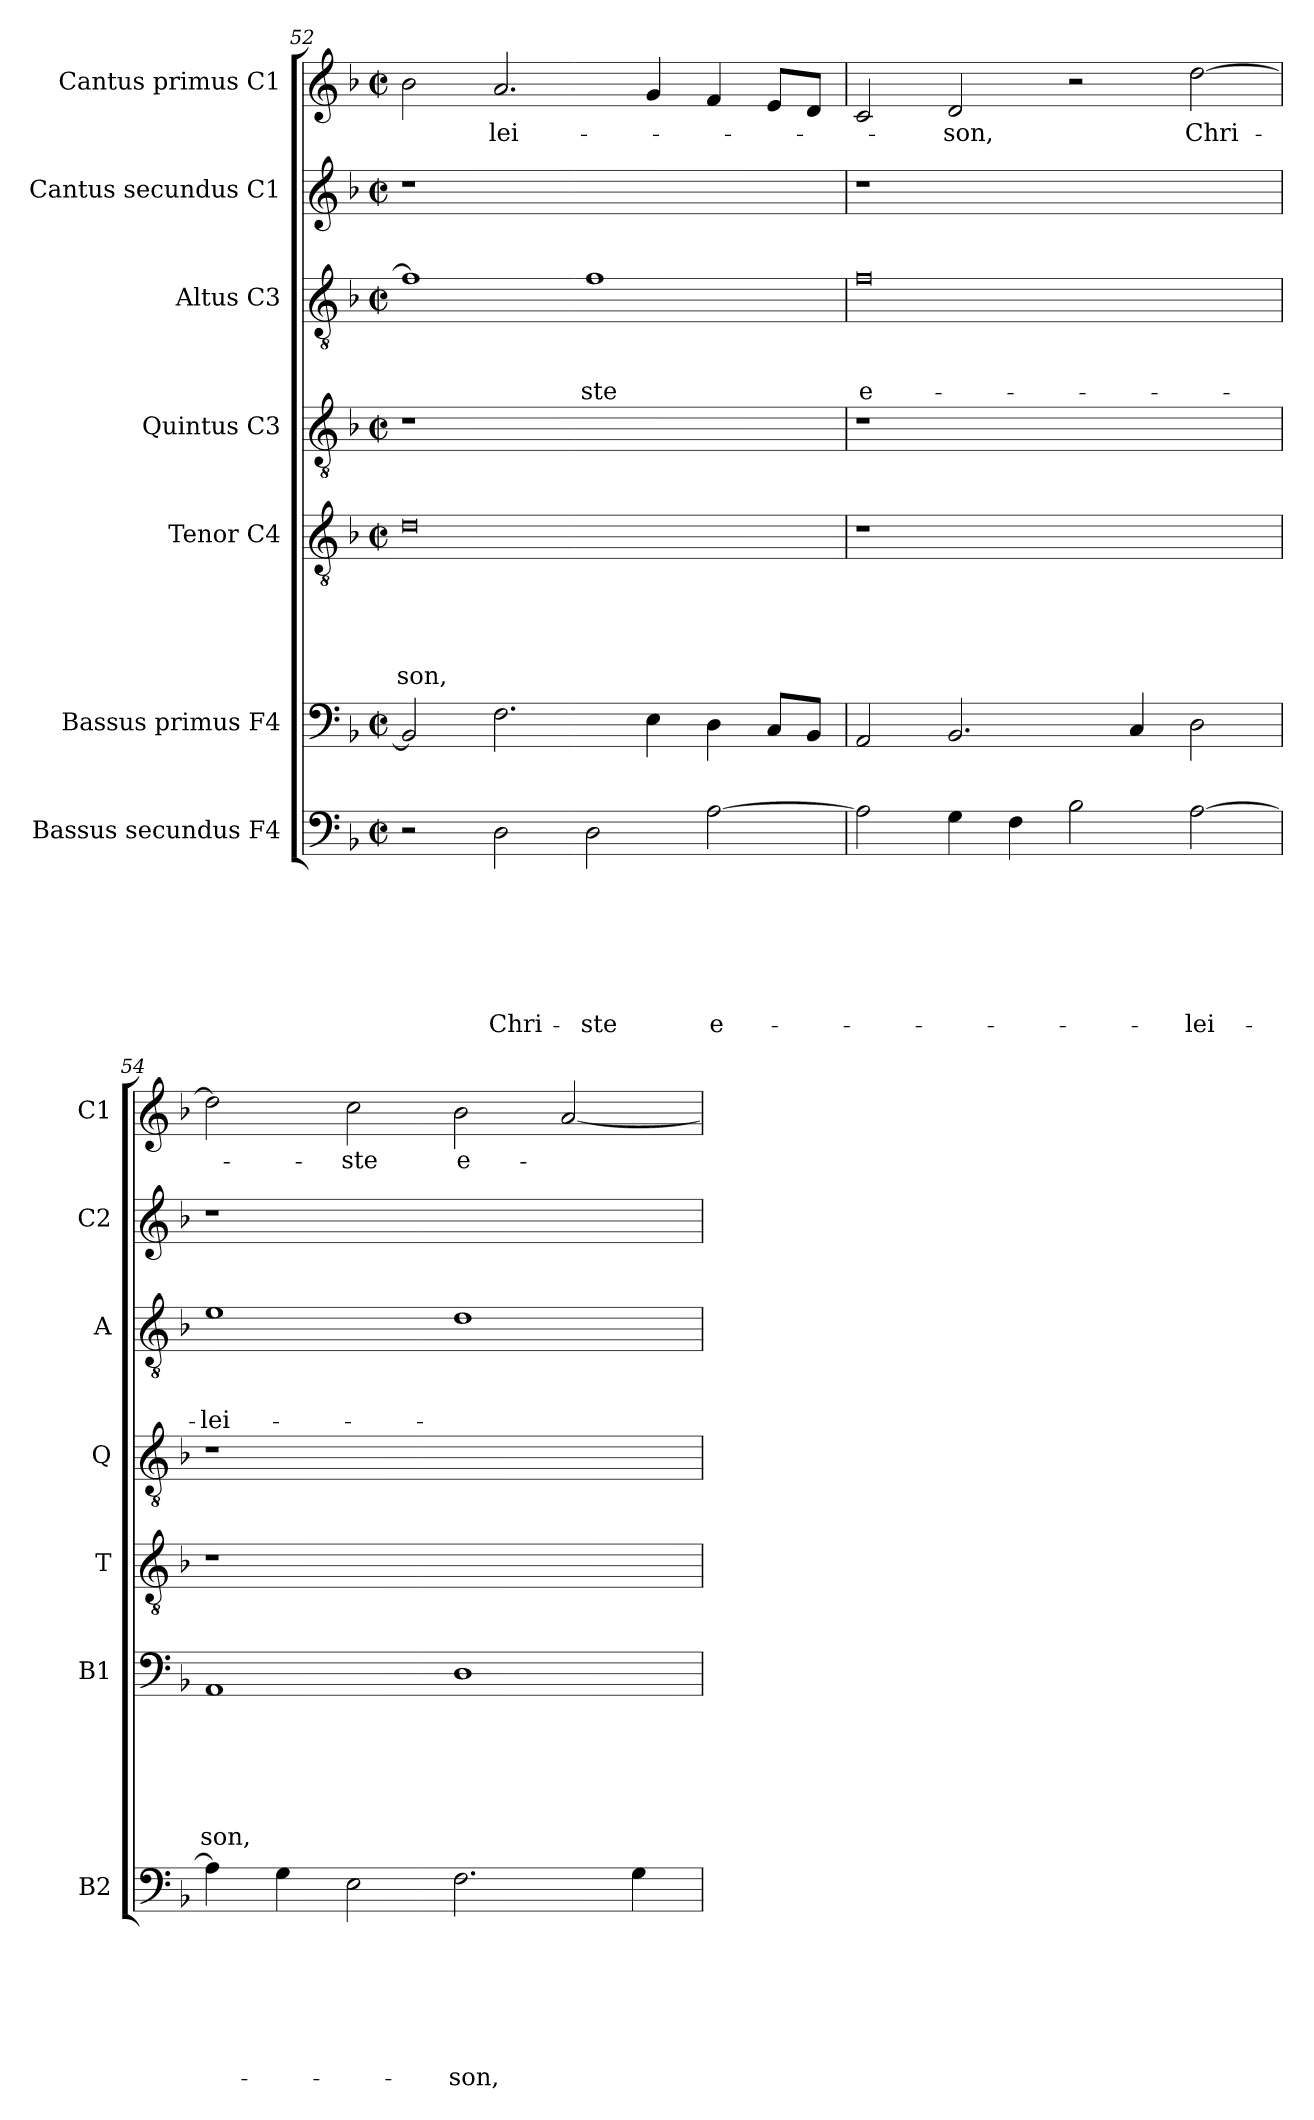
**kern	**text	**text	**text	**text	**text	**text	**text	**kern	**text	**text	**text	**text	**text	**text	**kern	**text	**text	**text	**text	**text	**kern	**kern	**text	**text	**text	**kern	**kern	**text
*part7	*part7	*part7	*part7	*part7	*part7	*part7	*part7	*part6	*part6	*part6	*part6	*part6	*part6	*part6	*part5	*part5	*part5	*part5	*part5	*part5	*part4	*part3	*part3	*part3	*part3	*part2	*part1	*part1
*staff7	*staff7	*staff7	*staff7	*staff7	*staff7	*staff7	*staff7	*staff6	*staff6	*staff6	*staff6	*staff6	*staff6	*staff6	*staff5	*staff5	*staff5	*staff5	*staff5	*staff5	*staff4	*staff3	*staff3	*staff3	*staff3	*staff2	*staff1	*staff1
*I"Bassus secundus F4	*	*	*	*	*	*	*	*I"Bassus primus F4	*	*	*	*	*	*	*I"Tenor C4	*	*	*	*	*	*I"Quintus C3	*I"Altus C3	*	*	*	*I"Cantus secundus C1	*I"Cantus  primus C1	*
*I'B2	*	*	*	*	*	*	*	*I'B1	*	*	*	*	*	*	*I'T	*	*	*	*	*	*I'Q	*I'A	*	*	*	*I'C2	*I'C1	*
*clefF4	*	*	*	*	*	*	*	*clefF4	*	*	*	*	*	*	*clefGv2	*	*	*	*	*	*clefGv2	*clefGv2	*	*	*	*clefG2	*clefG2	*
*k[b-]	*	*	*	*	*	*	*	*k[b-]	*	*	*	*	*	*	*k[b-]	*	*	*	*	*	*k[b-]	*k[b-]	*	*	*	*k[b-]	*k[b-]	*
*d:	*	*	*	*	*	*	*	*d:	*	*	*	*	*	*	*d:	*	*	*	*	*	*d:	*d:	*	*	*	*d:	*d:	*
*M2/2	*	*	*	*	*	*	*	*M2/2	*	*	*	*	*	*	*M2/2	*	*	*	*	*	*M2/2	*M2/2	*	*	*	*M2/2	*M2/2	*
*met(c|)	*	*	*	*	*	*	*	*met(c|)	*	*	*	*	*	*	*met(c|)	*	*	*	*	*	*met(c|)	*met(c|)	*	*	*	*met(c|)	*met(c|)	*
=52	=52	=52	=52	=52	=52	=52	=52	=52	=52	=52	=52	=52	=52	=52	=52	=52	=52	=52	=52	=52	=52	=52	=52	=52	=52	=52	=52	=52
!	!	!	!	!	!	!	!	!	!	!	!	!	!	!	!	!	!	!	!	!LO:LY:b	!	!	!	!	!	!	!	!
2r	.	.	.	.	.	.	.	2BB-/]	.	.	.	.	.	.	0d	.	.	.	.	-son,	1r	1f]	.	.	.	1r	2b-\	.
!	!	!	!	!	!	!	!LO:LY:b	!	!	!	!	!	!	!	!	!	!	!	!	!	!	!	!	!	!	!	!	!LO:LY:b
2D\	.	.	.	.	.	.	Chri-	2.F\	.	.	.	.	.	.	.	.	.	.	.	.	.	.	.	.	.	.	2.a/	-lei-
!	!	!	!	!	!	!	!LO:LY:b	!	!	!	!	!	!	!	!	!	!	!	!	!	!	!	!	!	!LO:LY:b	!	!	!
2D\	.	.	.	.	.	.	-ste	.	.	.	.	.	.	.	.	.	.	.	.	.	1ryy	1f	.	.	-ste	1ryy	.	.
.	.	.	.	.	.	.	.	4E\	.	.	.	.	.	.	.	.	.	.	.	.	.	.	.	.	.	.	4g/	.
!	!	!	!	!	!	!	!LO:LY:b	!	!	!	!	!	!	!	!	!	!	!	!	!	!	!	!	!	!	!	!	!
[2A\	.	.	.	.	.	.	e-	4D\	.	.	.	.	.	.	.	.	.	.	.	.	.	.	.	.	.	.	4f/	.
.	.	.	.	.	.	.	.	8C/L	.	.	.	.	.	.	.	.	.	.	.	.	.	.	.	.	.	.	8e/L	.
.	.	.	.	.	.	.	.	8BB-/J	.	.	.	.	.	.	.	.	.	.	.	.	.	.	.	.	.	.	8d/J	.
!!LO:PB:g=z
=53	=53	=53	=53	=53	=53	=53	=53	=53	=53	=53	=53	=53	=53	=53	=53	=53	=53	=53	=53	=53	=53	=53	=53	=53	=53	=53	=53	=53
!	!	!	!	!	!	!	!	!	!	!	!	!	!	!	!	!	!	!	!	!	!	!	!	!	!LO:LY:b	!	!	!
2A\]	.	.	.	.	.	.	.	2AA/	.	.	.	.	.	.	1r	.	.	.	.	.	1r	0f	.	.	e-	1r	2c/	.
!	!	!	!	!	!	!	!	!	!	!	!	!	!	!	!	!	!	!	!	!	!	!	!	!	!	!	!	!LO:LY:b
4G\	.	.	.	.	.	.	.	2.BB-/	.	.	.	.	.	.	.	.	.	.	.	.	.	.	.	.	.	.	2d/	-son,
4F\	.	.	.	.	.	.	.	.	.	.	.	.	.	.	.	.	.	.	.	.	.	.	.	.	.	.	.	.
2B-\	.	.	.	.	.	.	.	.	.	.	.	.	.	.	1ryy	.	.	.	.	.	1ryy	.	.	.	.	1ryy	2r	.
.	.	.	.	.	.	.	.	4C/	.	.	.	.	.	.	.	.	.	.	.	.	.	.	.	.	.	.	.	.
!	!	!	!	!	!	!	!LO:LY:b	!	!	!	!	!	!	!	!	!	!	!	!	!	!	!	!	!	!	!	!	!LO:LY:b
[2A\	.	.	.	.	.	.	-lei-	2D\	.	.	.	.	.	.	.	.	.	.	.	.	.	.	.	.	.	.	[2dd\	Chri-
=54	=54	=54	=54	=54	=54	=54	=54	=54	=54	=54	=54	=54	=54	=54	=54	=54	=54	=54	=54	=54	=54	=54	=54	=54	=54	=54	=54	=54
!	!	!	!	!	!	!	!	!	!	!	!	!	!	!LO:LY:b	!	!	!	!	!	!	!	!	!	!	!LO:LY:b	!	!	!
4A\]	.	.	.	.	.	.	.	1AA	.	.	.	.	.	-son,	1r	.	.	.	.	.	1r	1e	.	.	-lei-	1r	2dd\]	.
4G\	.	.	.	.	.	.	.	.	.	.	.	.	.	.	.	.	.	.	.	.	.	.	.	.	.	.	.	.
!	!	!	!	!	!	!	!	!	!	!	!	!	!	!	!	!	!	!	!	!	!	!	!	!	!	!	!	!LO:LY:b
2E\	.	.	.	.	.	.	.	.	.	.	.	.	.	.	.	.	.	.	.	.	.	.	.	.	.	.	2cc\	-ste
!	!	!	!	!	!	!	!LO:LY:b	!	!	!	!	!	!	!	!	!	!	!	!	!	!	!	!	!	!	!	!	!LO:LY:b
2.F\	.	.	.	.	.	.	-son,	1D	.	.	.	.	.	.	1ryy	.	.	.	.	.	1ryy	1d	.	.	.	1ryy	2b-\	e-
.	.	.	.	.	.	.	.	.	.	.	.	.	.	.	.	.	.	.	.	.	.	.	.	.	.	.	[2a/	.
4G\	.	.	.	.	.	.	.	.	.	.	.	.	.	.	.	.	.	.	.	.	.	.	.	.	.	.	.	.
=	=	=	=	=	=	=	=	=	=	=	=	=	=	=	=	=	=	=	=	=	=	=	=	=	=	=	=	=
*-	*-	*-	*-	*-	*-	*-	*-	*-	*-	*-	*-	*-	*-	*-	*-	*-	*-	*-	*-	*-	*-	*-	*-	*-	*-	*-	*-	*-
